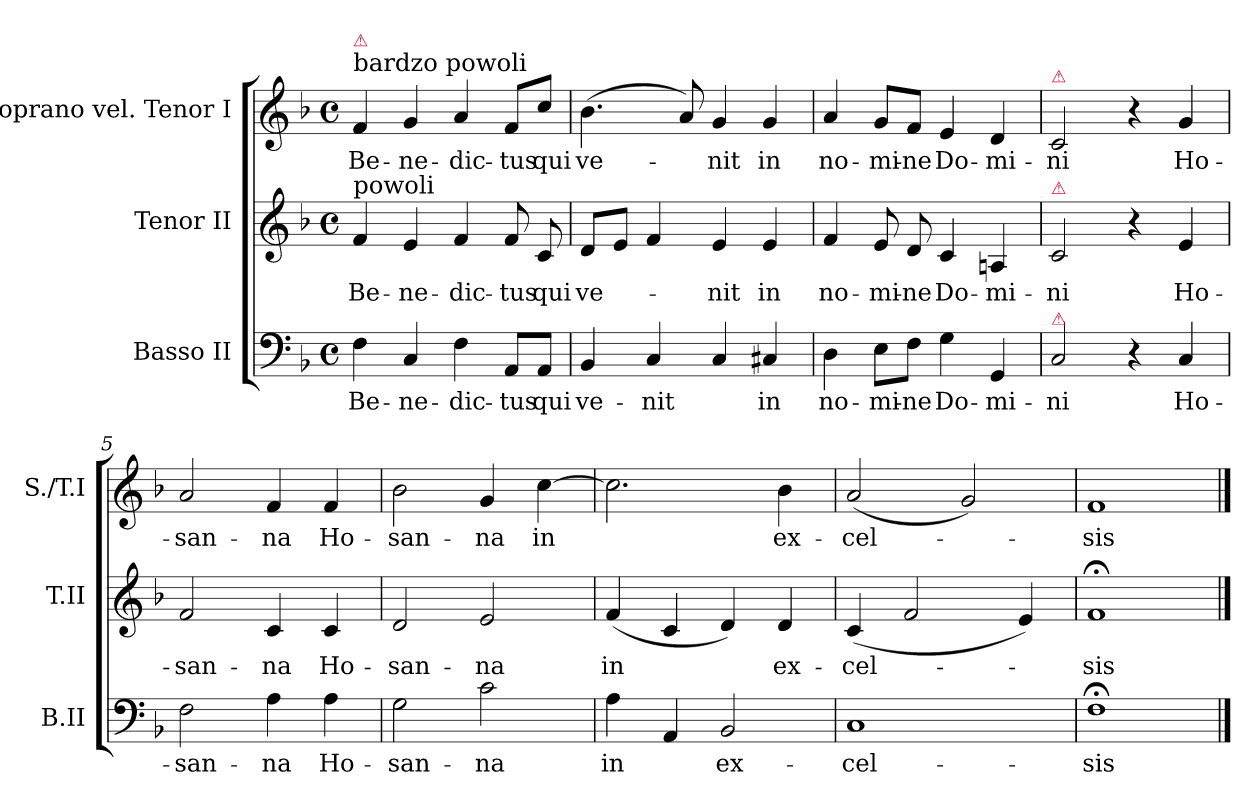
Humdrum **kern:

**kern	**text	**kern	**text	**kern	**text
*part3	*part3	*part2	*part2	*part1	*part1
*staff3	*staff3	*staff2	*staff2	*staff1	*staff1
*I"Basso II	*	*I"Tenor II	*	*I"Soprano vel. Tenor I	*
*I'B.II	*	*I'T.II	*	*I'S./T.I	*
*clefF4	*	*clefG2	*	*clefG2	*
*k[b-]	*	*k[b-]	*	*k[b-]	*
*M4/4	*	*M4/4	*	*M4/4	*
*met(c)	*	*met(c)	*	*met(c)	*
=1	=1	=1	=1	=1	=1
!	!	!	!	!LO:TX:a:t=bardzo powoli	!
!	!	!	!	!LO:TX:a:color=crimson:t=⚠	!
!	!	!LO:TX:a:t=powoli	!	!	!
4F\	Be-	4f/	Be-	4f/	Be-
4C/	-ne-	4e/	-ne-	4g/	-ne-
4F\	-dic-	4f/	-dic-	4a/	-dic-
8AA/L	-tus	8f/	-tus	8f/L	-tus
8AA/J	qui	8c/	qui	8cc/J	qui
=2	=2	=2	=2	=2	=2
4BB-/	ve-	8d/L	ve-	(4.b-\	ve-
.	.	8e/J	.	.	.
4C/	-nit	4f/	.	.	.
.	.	.	.	8a/)	.
4C/	.	4e/	-nit	4g/	-nit
4C#X/	in	4e/	in	4g/	in
=3	=3	=3	=3	=3	=3
4D\	no-	4f/	no-	4a/	no-
8E\L	-mi-	8e/	-mi-	8g/L	-mi-
8F\J	-ne	8d/	-ne	8f/J	-ne
4G\	Do-	4c/	Do-	4e/	Do-
4GG/	-mi-	4An/	-mi-	4d/	-mi-
=4	=4	=4	=4	=4	=4
!	!	!	!	!LO:TX:a:color=crimson:t=⚠	!
!	!	!LO:TX:a:color=crimson:t=⚠	!	!	!
!LO:TX:a:color=crimson:t=⚠	!	!	!	!	!
2C/	-ni	2c/	-ni	2c/	-ni
4r	.	4r	.	4r	.
4C/	Ho-	4e/	Ho-	4g/	Ho-
=5	=5	=5	=5	=5	=5
2F\	-san-	2f/	-san-	2a/	-san-
4A\	-na	4c/	-na	4f/	-na
4A\	Ho-	4c/	Ho-	4f/	Ho-
=6	=6	=6	=6	=6	=6
2G\	-san-	2d/	-san-	2b-\	-san-
2c\	-na	2e/	-na	4g/	-na
.	.	.	.	[4cc\	in
=7	=7	=7	=7	=7	=7
4A\	in	(4f/	in	2.cc\]	.
4AA/	.	4c/	.	.	.
2BB-/	ex-	4d/)	.	.	.
.	.	4d/	ex-	4b-\	ex-
=8	=8	=8	=8	=8	=8
1C/	-cel-	(4c/	-cel-	(2a/	-cel-
.	.	2f/	.	.	.
.	.	.	.	2g/)	.
.	.	4e/)	.	.	.
=9	=9	=9	=9	=9	=9
1F;<\	-sis	1f;</	-sis	1f/	-sis
==	==	==	==	==	==
*-	*-	*-	*-	*-	*-
